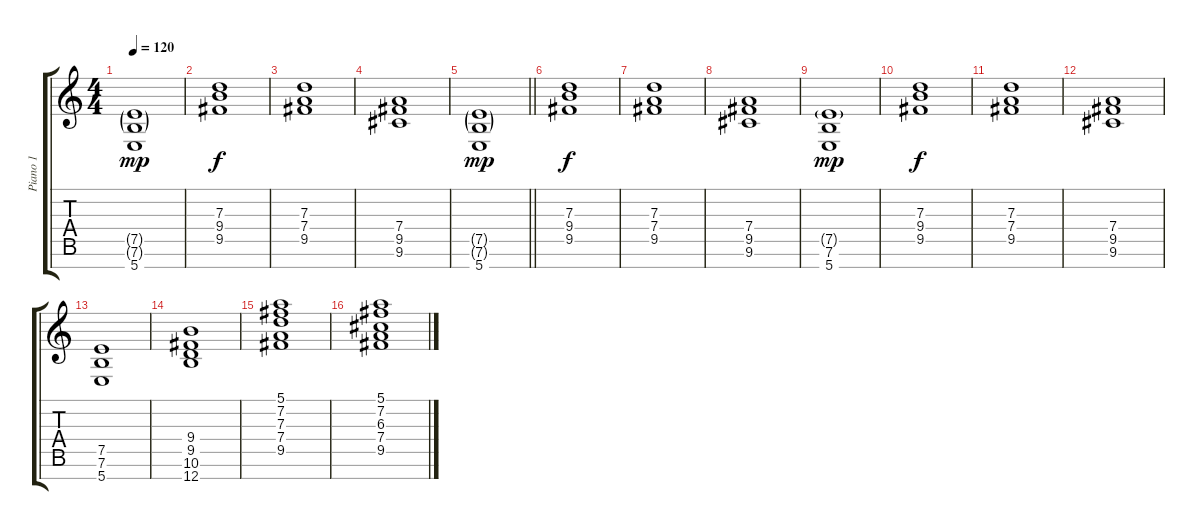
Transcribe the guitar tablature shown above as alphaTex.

\track ("Piano 1" "Piano 1") {instrument acousticgrandpiano}
\staff {score tabs}
\tuning (E5 B4 G4 D4 A3 E3 B2) {hide}
\ts (4 4)
\tempo 120
\clef g2
\ks c
(7.5{g} 7.6{g} 5.7).1{dy mp} |
(7.3 9.4 9.5).1{dy f} |
(7.3 7.4 9.5).1 |
(7.4 9.5 9.6).1 |
\barLineRight lightlight
(7.5{g} 7.6{g} 5.7).1{dy mp} |
\section ("" "")
(7.3 9.4 9.5).1{dy f} |
(7.3 7.4 9.5).1 |
(7.4 9.5 9.6).1 |
(7.5{g} 7.6 5.7).1{dy mp} |
(7.3 9.4 9.5).1{dy f} |
(7.3 7.4 9.5).1 |
(7.4 9.5 9.6).1 |
(7.5 7.6 5.7).1 |
(9.4 9.5 10.6 12.7).1 |
(5.1 7.2 7.3 7.4 9.5).1 |
(5.1 7.2 6.3 7.4 9.5).1
